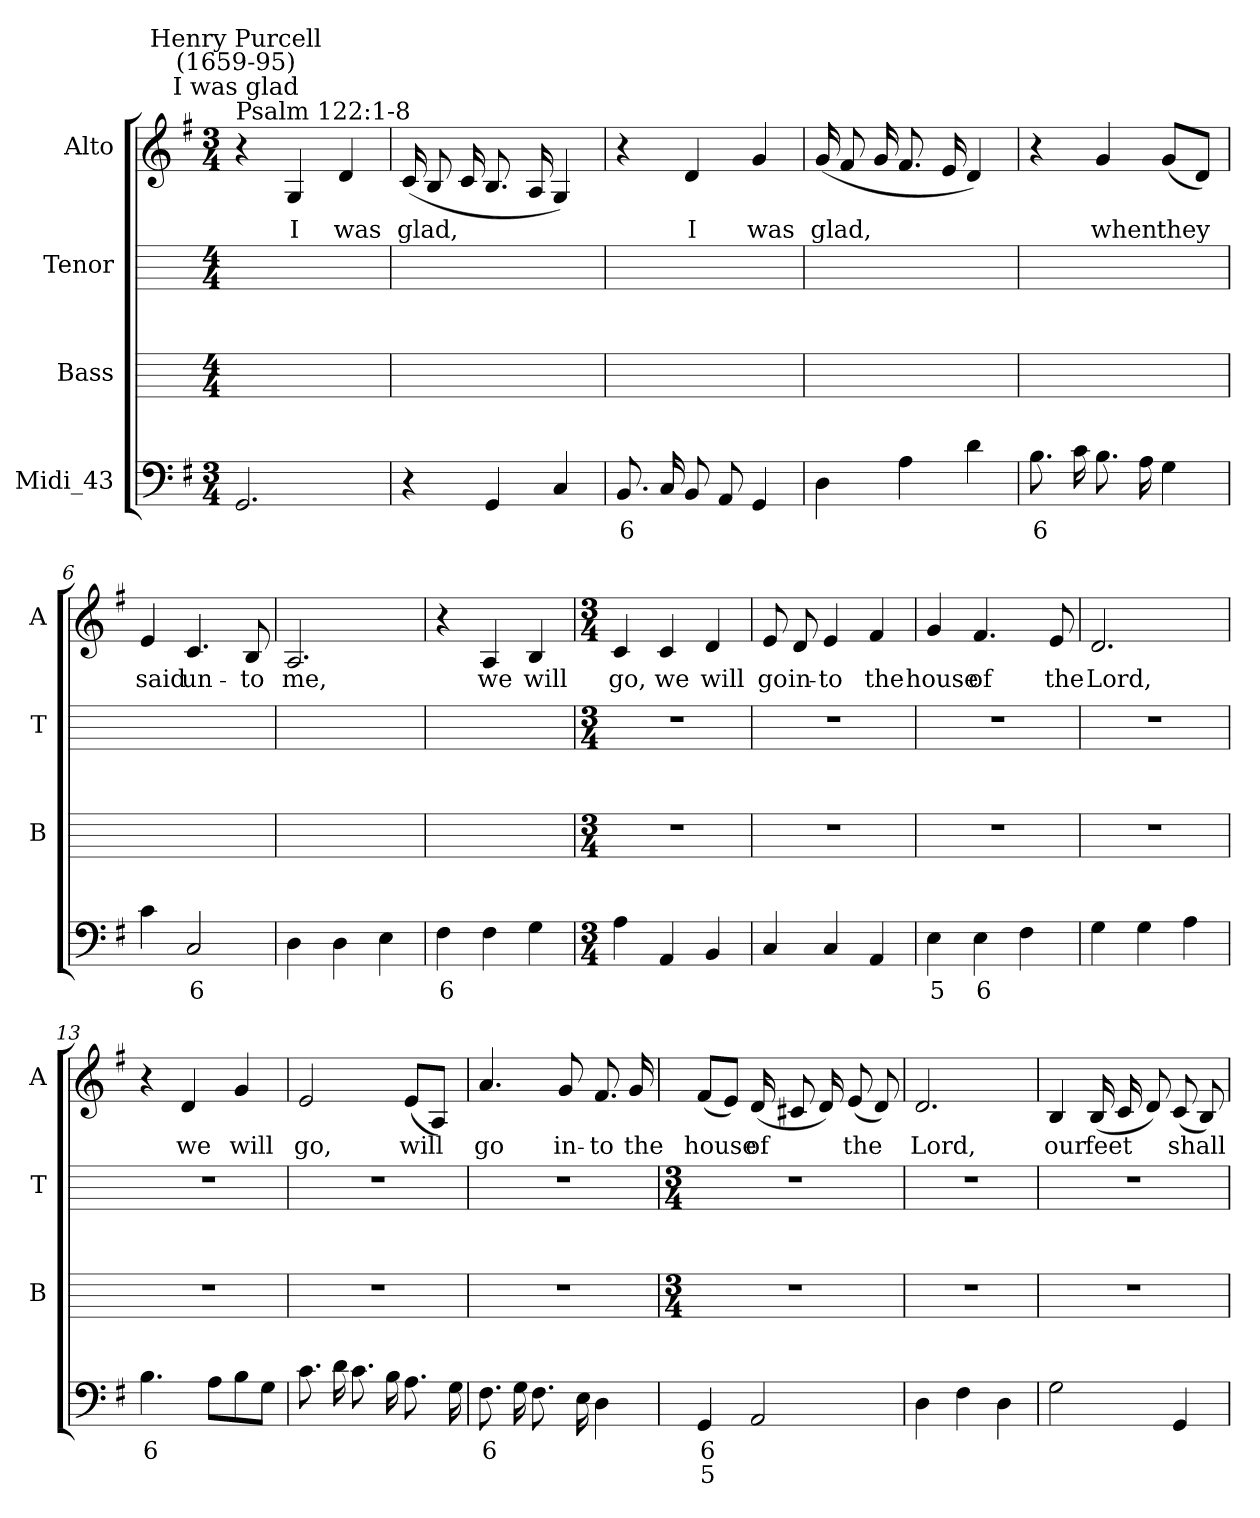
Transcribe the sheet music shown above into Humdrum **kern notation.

**kern	**text	**text	**kern	**kern	**kern	**text
*part4	*part4	*part4	*part3	*part2	*part1	*part1
*staff4	*staff4	*staff4	*staff3	*staff2	*staff1	*staff1
*I"Midi_43	*	*	*I"Bass	*I"Tenor	*I"Alto	*
*	*	*	*I'B	*I'T	*I'A	*
*clefF4	*	*	*	*	*clefG2	*
*k[f#]	*	*	*	*	*k[f#]	*
*G:	*	*	*	*	*G:	*
*M3/4	*	*	*M4/4	*M4/4	*M3/4	*
=1	=1	=1	=1	=1	=1	=1
!	!	!	!	!	!LO:TX:a:t=Psalm 122&colon;1-8	!
!	!	!	!	!	!LO:TX:a:cj:t=I was glad	!
!	!	!	!	!	!LO:TX:a:cj:t=Henry Purcell\n(1659-95)	!
2.GG	.	.	2.r	2.r	4r	.
!	!	!	!	!	!	!LO:LY:b
.	.	.	.	.	4G	I
!	!	!	!	!	!	!LO:LY:b
.	.	.	.	.	4d	was
=2	=2	=2	=2	=2	=2	=2
!	!	!	!	!	!	!LO:LY:b
4r	.	.	2.r	2.r	(<16cLL	glad,
.	.	.	.	.	8B	.
.	.	.	.	.	16cL	.
4GG	.	.	.	.	8.B	.
.	.	.	.	.	16AJ	.
4C	.	.	.	.	4G)	.
=3	=3	=3	=3	=3	=3	=3
!	!LO:LY:b	!	!	!	!	!
8.BBL	6	.	2.r	2.r	4r	.
16CL	.	.	.	.	.	.
!	!	!	!	!	!	!LO:LY:b
8BB	.	.	.	.	4d	I
8AAJ	.	.	.	.	.	.
!	!	!	!	!	!	!LO:LY:b
4GG	.	.	.	.	4g	was
=4	=4	=4	=4	=4	=4	=4
!	!	!	!	!	!	!LO:LY:b
4D	.	.	2.r	2.r	(<16gLL	glad,
.	.	.	.	.	8f#	.
.	.	.	.	.	16gL	.
4A	.	.	.	.	8.f#	.
.	.	.	.	.	16eJ	.
4d	.	.	.	.	4d)	.
=5	=5	=5	=5	=5	=5	=5
!	!LO:LY:b	!	!	!	!	!
8.BL	6	.	2.r	2.r	4r	.
16cL	.	.	.	.	.	.
!	!	!	!	!	!	!LO:LY:b
8.B	.	.	.	.	4g	when
16AJ	.	.	.	.	.	.
!	!	!	!	!	!	!LO:LY:b
4G	.	.	.	.	(<8gL	they
.	.	.	.	.	8dJ)	.
=6	=6	=6	=6	=6	=6	=6
!	!	!	!	!	!	!LO:LY:b
4c	.	.	2.r	2.r	4e	said
!	!LO:LY:b	!	!	!	!	!LO:LY:b
2C	6	.	.	.	4.c	un-
!	!	!	!	!	!	!LO:LY:b
.	.	.	.	.	8B	-to
=7	=7	=7	=7	=7	=7	=7
!	!	!	!	!	!	!LO:LY:b
4D	.	.	2.r	2.r	2.A	me,
4D	.	.	.	.	.	.
4E	.	.	.	.	.	.
=8	=8	=8	=8	=8	=8	=8
!	!LO:LY:b	!	!	!	!	!
4F#	6	.	2.r	2.r	4r	.
!	!	!	!	!	!	!LO:LY:b
4F#	.	.	.	.	4A	we
!	!	!	!	!	!	!LO:LY:b
4G	.	.	.	.	4B	will
!!LO:LB:g=z
=9	=9	=9	=9	=9	=9	=9
*M3/4	*	*	*M3/4	*M3/4	*M3/4	*
!	!	!	!	!	!	!LO:LY:b
4A	.	.	2.r	2.r	4c	go,
!	!	!	!	!	!	!LO:LY:b
4AA	.	.	.	.	4c	we
!	!	!	!	!	!	!LO:LY:b
4BB	.	.	.	.	4d	will
=10	=10	=10	=10	=10	=10	=10
!	!	!	!	!	!	!LO:LY:b
4C	.	.	2.r	2.r	8e	go
!	!	!	!	!	!	!LO:LY:b
.	.	.	.	.	8d	in-
!	!	!	!	!	!	!LO:LY:b
4C	.	.	.	.	4e	-to
!	!	!	!	!	!	!LO:LY:b
4AA	.	.	.	.	4f#	the
=11	=11	=11	=11	=11	=11	=11
!	!LO:LY:b	!	!	!	!	!LO:LY:b
4E	5	.	2.r	2.r	4g	house
!	!LO:LY:b	!	!	!	!	!LO:LY:b
4E	6	.	.	.	4.f#	of
4F#	.	.	.	.	.	.
!	!	!	!	!	!	!LO:LY:b
.	.	.	.	.	8e	the
=12	=12	=12	=12	=12	=12	=12
!	!	!	!	!	!	!LO:LY:b
4G	.	.	2.r	2.r	2.d	Lord,
4G	.	.	.	.	.	.
4A	.	.	.	.	.	.
=13	=13	=13	=13	=13	=13	=13
!	!LO:LY:b	!	!	!	!	!
4.B	6	.	2.r	2.r	4r	.
!	!	!	!	!	!	!LO:LY:b
.	.	.	.	.	4d	we
8AL	.	.	.	.	.	.
!	!	!	!	!	!	!LO:LY:b
8B	.	.	.	.	4g	will
8GJ	.	.	.	.	.	.
=14	=14	=14	=14	=14	=14	=14
!	!	!	!	!	!	!LO:LY:b
8.cL	.	.	2.r	2.r	2e	go,
16dL	.	.	.	.	.	.
8.c	.	.	.	.	.	.
16BL	.	.	.	.	.	.
!	!	!	!	!	!	!LO:LY:b
8.A	.	.	.	.	(8eL	will
.	.	.	.	.	8AJ)	.
16GJ	.	.	.	.	.	.
=15	=15	=15	=15	=15	=15	=15
!	!LO:LY:b	!	!	!	!	!LO:LY:b
8.F#L	6	.	2.r	2.r	4.a	go
16GL	.	.	.	.	.	.
8.F#	.	.	.	.	.	.
!	!	!	!	!	!	!LO:LY:b
.	.	.	.	.	8g	in-
16EJ	.	.	.	.	.	.
!	!	!	!	!	!	!LO:LY:b
4D	.	.	.	.	8.f#	-to
!	!	!	!	!	!	!LO:LY:b
.	.	.	.	.	16g	the
!!LO:LB:g=z
=16	=16	=16	=16	=16	=16	=16
*	*	*	*M3/4	*M3/4	*	*
!	!LO:LY:b	!LO:LY:b	!	!	!	!LO:LY:b
4GG	6	5	2.r	2.r	(<8f#L	house
.	.	.	.	.	8eJ)	.
!	!	!	!	!	!	!LO:LY:b
2AA	.	.	.	.	(<16dLL	of
.	.	.	.	.	8c#X	.
.	.	.	.	.	16dJ)	.
!	!	!	!	!	!	!LO:LY:b
.	.	.	.	.	(<8eL	the
.	.	.	.	.	8dJ)	.
=17	=17	=17	=17	=17	=17	=17
!	!	!	!	!	!	!LO:LY:b
4D	.	.	2.r	2.r	2.d	Lord,
4F#	.	.	.	.	.	.
4D	.	.	.	.	.	.
=18	=18	=18	=18	=18	=18	=18
!	!	!	!	!	!	!LO:LY:b
2G	.	.	2.r	2.r	4B	our
!	!	!	!	!	!	!LO:LY:b
.	.	.	.	.	(<16BLL	feet
.	.	.	.	.	16c	.
.	.	.	.	.	8dJ)	.
!	!	!	!	!	!	!LO:LY:b
4GG	.	.	.	.	(<8cL	shall
.	.	.	.	.	8BJ)	.
=	=	=	=	=	=	=
*-	*-	*-	*-	*-	*-	*-
